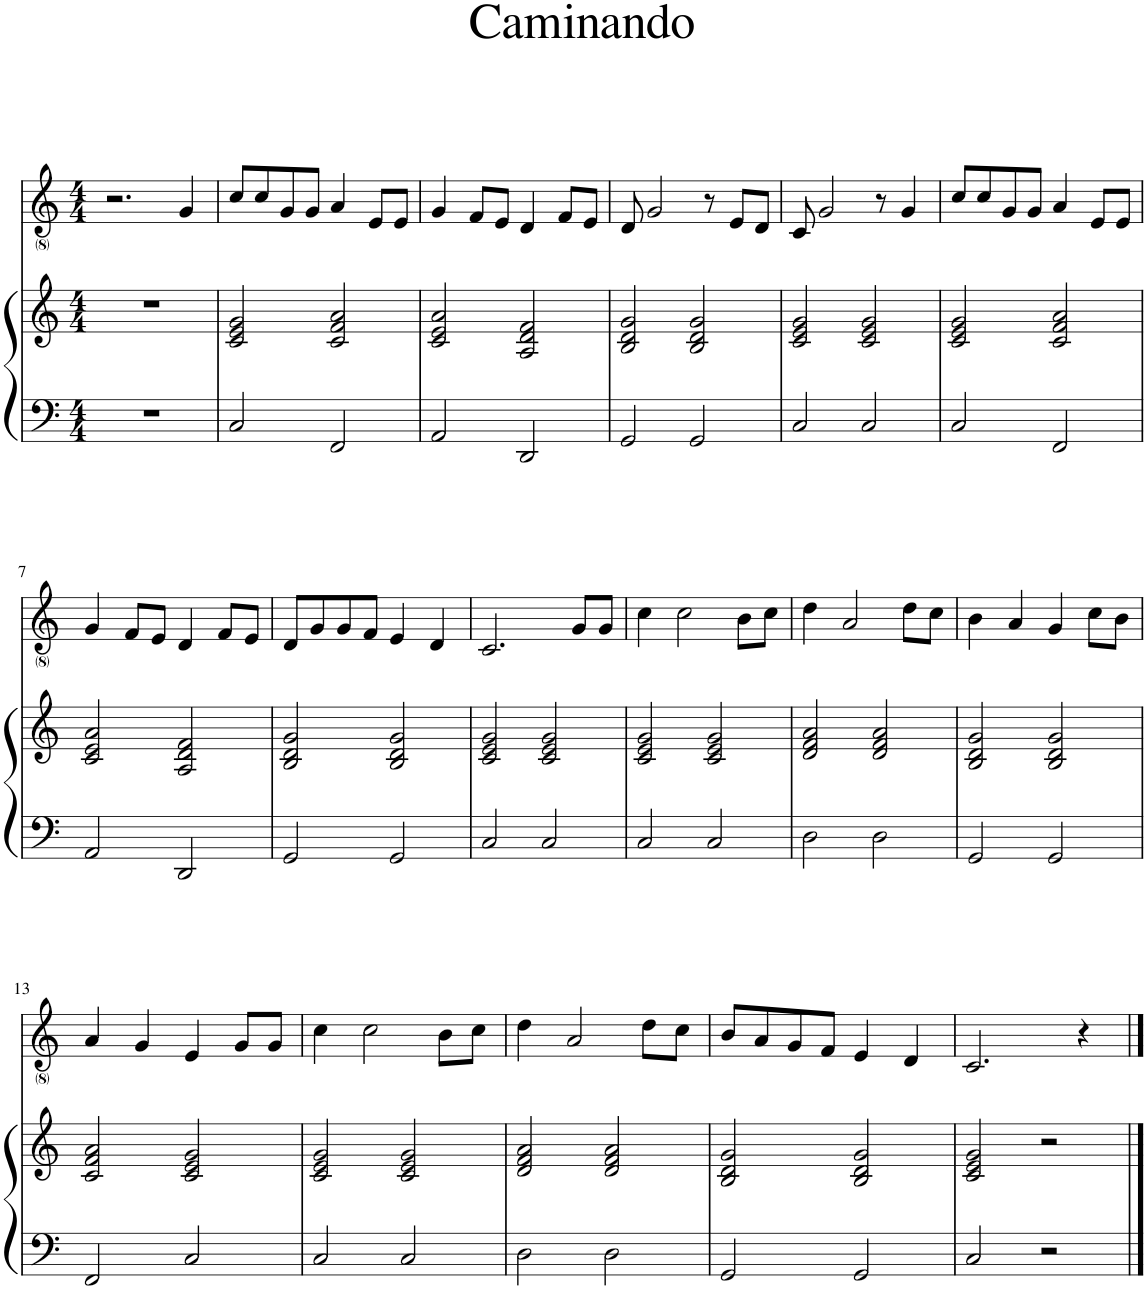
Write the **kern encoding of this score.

**kern	**kern	**kern
*part2	*part2	*part1
*staff3	*staff2	*staff1
*I"Piano	*	*I"Voice
*I'Pno	*	*
*clefF4	*clefG2	*clefG2
*k[]	*k[]	*k[]
*M4/4	*M4/4	*M4/4
=1	=1	=1
1r	1r	2.r
.	.	4g/
=2	=2	=2
2C/	2c/ 2e/ 2g/	8cc/L
.	.	8cc/
.	.	8g/
.	.	8g/J
2FF/	2c/ 2f/ 2a/	4a/
.	.	8e/L
.	.	8e/J
=3	=3	=3
2AA/	2c/ 2e/ 2a/	4g/
.	.	8f/L
.	.	8e/J
2DD/	2A/ 2d/ 2f/	4d/
.	.	8f/L
.	.	8e/J
=4	=4	=4
2GG/	2B/ 2d/ 2g/	8d/
.	.	2g/
2GG/	2B/ 2d/ 2g/	.
.	.	8r
.	.	8e/L
.	.	8d/J
=5	=5	=5
2C/	2c/ 2e/ 2g/	8c/
.	.	2g/
2C/	2c/ 2e/ 2g/	.
.	.	8r
.	.	4g/
=6	=6	=6
2C/	2c/ 2e/ 2g/	8cc/L
.	.	8cc/
.	.	8g/
.	.	8g/J
2FF/	2c/ 2f/ 2a/	4a/
.	.	8e/L
.	.	8e/J
!!LO:LB:g=z
=7	=7	=7
2AA/	2c/ 2e/ 2a/	4g/
.	.	8f/L
.	.	8e/J
2DD/	2A/ 2d/ 2f/	4d/
.	.	8f/L
.	.	8e/J
=8	=8	=8
2GG/	2B/ 2d/ 2g/	8d/L
.	.	8g/
.	.	8g/
.	.	8f/J
2GG/	2B/ 2d/ 2g/	4e/
.	.	4d/
=9	=9	=9
2C/	2c/ 2e/ 2g/	2.c/
2C/	2c/ 2e/ 2g/	.
.	.	8g/L
.	.	8g/J
=10	=10	=10
2C/	2c/ 2e/ 2g/	4cc\
.	.	2cc\
2C/	2c/ 2e/ 2g/	.
.	.	8b\L
.	.	8cc\J
=11	=11	=11
2D\	2d/ 2f/ 2a/	4dd\
.	.	2a/
2D\	2d/ 2f/ 2a/	.
.	.	8dd\L
.	.	8cc\J
=12	=12	=12
2GG/	2B/ 2d/ 2g/	4b\
.	.	4a/
2GG/	2B/ 2d/ 2g/	4g/
.	.	8cc\L
.	.	8b\J
!!LO:LB:g=z
=13	=13	=13
2FF/	2c/ 2f/ 2a/	4a/
.	.	4g/
2C/	2c/ 2e/ 2g/	4e/
.	.	8g/L
.	.	8g/J
=14	=14	=14
2C/	2c/ 2e/ 2g/	4cc\
.	.	2cc\
2C/	2c/ 2e/ 2g/	.
.	.	8b\L
.	.	8cc\J
=15	=15	=15
2D\	2d/ 2f/ 2a/	4dd\
.	.	2a/
2D\	2d/ 2f/ 2a/	.
.	.	8dd\L
.	.	8cc\J
=16	=16	=16
2GG/	2B/ 2d/ 2g/	8b/L
.	.	8a/
.	.	8g/
.	.	8f/J
2GG/	2B/ 2d/ 2g/	4e/
.	.	4d/
=17	=17	=17
2C/	2c/ 2e/ 2g/	2.c/
2r	2r	.
.	.	4r
==	==	==
*-	*-	*-
